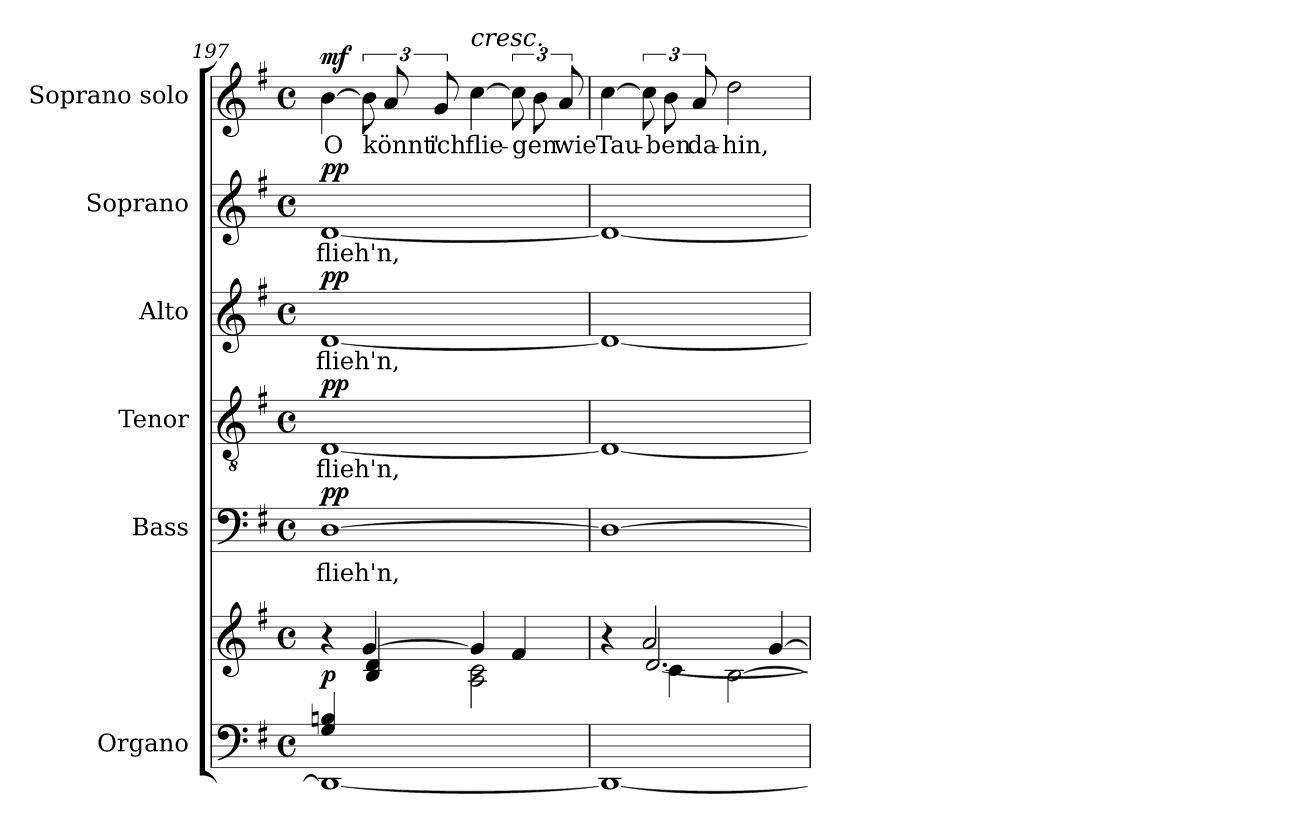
**kern	**kern	**dynam	**kern	**text	**dynam	**kern	**text	**dynam	**kern	**text	**dynam	**kern	**text	**dynam	**kern	**text	**dynam
*part6	*part6	*part6	*part5	*part5	*part5	*part4	*part4	*part4	*part3	*part3	*part3	*part2	*part2	*part2	*part1	*part1	*part1
*staff7	*staff6	*staff6/7	*staff5	*staff5	*staff5	*staff4	*staff4	*staff4	*staff3	*staff3	*staff3	*staff2	*staff2	*staff2	*staff1	*staff1	*staff1
*I"Organo	*	*	*I"Bass	*	*	*I"Tenor	*	*	*I"Alto	*	*	*I"Soprano	*	*	*I"Soprano solo	*	*
*I'Org.	*	*	*I'B.	*	*	*I'T.	*	*	*I'A.	*	*	*I'S.	*	*	*I'S.s	*	*
*clefF4	*clefG2	*	*clefF4	*	*	*clefGv2	*	*	*clefG2	*	*	*clefG2	*	*	*clefG2	*	*
*k[f#]	*k[f#]	*	*k[f#]	*	*	*k[f#]	*	*	*k[f#]	*	*	*k[f#]	*	*	*k[f#]	*	*
*M4/4	*M4/4	*	*M4/4	*	*	*M4/4	*	*	*M4/4	*	*	*M4/4	*	*	*M4/4	*	*
*met(c)	*met(c)	*	*met(c)	*	*	*met(c)	*	*	*met(c)	*	*	*met(c)	*	*	*met(c)	*	*
=197	=197	=197	=197	=197	=197	=197	=197	=197	=197	=197	=197	=197	=197	=197	=197	=197	=197
*^	*^	*	*	*	*	*	*	*	*	*	*	*	*	*	*	*	*
!	!	!	!	!LO:DY:a=2	!	!LO:LY:b	!LO:DY:a	!	!LO:LY:b	!LO:DY:a	!	!LO:LY:b	!LO:DY:a	!	!LO:LY:b	!LO:DY:a	!	!LO:LY:b	!LO:DY:a
4G/ 4Bn/	1DD_	4r	4ryy	p	[1D	flieh'n,	pp	[1D	flieh'n,	pp	[1d	flieh'n,	pp	[1d	flieh'n,	pp	[4b\	O	mf
4ryy	.	[4g/	4B/ 4d/	.	.	.	.	.	.	.	.	.	.	.	.	.	12b\]	.	.
!	!	!	!	!	!	!	!	!	!	!	!	!	!	!	!	!	!	!LO:LY:b	!
.	.	.	.	.	.	.	.	.	.	.	.	.	.	.	.	.	12a/	könnt'	.
!	!	!	!	!	!	!	!	!	!	!	!	!	!	!	!	!	!	!LO:LY:b	!
.	.	.	.	.	.	.	.	.	.	.	.	.	.	.	.	.	12g/	ich	.
!	!	!	!	!	!	!	!	!	!	!	!	!	!	!	!	!	!LO:TX:a:i:t=cresc.	!	!
!	!	!	!	!	!	!	!	!	!	!	!	!	!	!	!	!	!	!LO:LY:b	!
2ryy	.	4g/]	2A\ 2c\	.	.	.	.	.	.	.	.	.	.	.	.	.	[4cc\	flie-	.
.	.	4f#/	.	.	.	.	.	.	.	.	.	.	.	.	.	.	12cc\]	.	.
!	!	!	!	!	!	!	!	!	!	!	!	!	!	!	!	!	!	!LO:LY:b	!
.	.	.	.	.	.	.	.	.	.	.	.	.	.	.	.	.	12b\	-gen	.
!	!	!	!	!	!	!	!	!	!	!	!	!	!	!	!	!	!	!LO:LY:b	!
.	.	.	.	.	.	.	.	.	.	.	.	.	.	.	.	.	12a/	wie	.
=198	=198	=198	=198	=198	=198	=198	=198	=198	=198	=198	=198	=198	=198	=198	=198	=198	=198	=198	=198
*	*	*	*^	*	*	*	*	*	*	*	*	*	*	*	*	*	*	*	*
!	!	!	!	!	!	!	!	!	!	!	!	!	!	!	!	!	!	!	!LO:LY:b	!
4ryy	1DD_	4r	4ryy	4ryy	.	1D_	.	.	1D_	.	.	1d_	.	.	1d_	.	.	[4cc\	-Tau-	.
2.ryy	.	2a/	[2.d/	4c\	.	.	.	.	.	.	.	.	.	.	.	.	.	12cc\]	.	.
!	!	!	!	!	!	!	!	!	!	!	!	!	!	!	!	!	!	!	!LO:LY:b	!
.	.	.	.	.	.	.	.	.	.	.	.	.	.	.	.	.	.	12b\	-ben	.
!	!	!	!	!	!	!	!	!	!	!	!	!	!	!	!	!	!	!	!LO:LY:b	!
.	.	.	.	.	.	.	.	.	.	.	.	.	.	.	.	.	.	12a/	da-	.
!	!	!	!	!	!	!	!	!	!	!	!	!	!	!	!	!	!	!	!LO:LY:b	!
.	.	.	.	[2B\	.	.	.	.	.	.	.	.	.	.	.	.	.	2dd\	-hin,	.
.	.	[4g/	.	.	.	.	.	.	.	.	.	.	.	.	.	.	.	.	.	.
*v	*v	*	*	*	*	*	*	*	*	*	*	*	*	*	*	*	*	*	*	*
*	*v	*v	*v	*	*	*	*	*	*	*	*	*	*	*	*	*	*	*	*
=	=	=	=	=	=	=	=	=	=	=	=	=	=	=	=	=	=
*-	*-	*-	*-	*-	*-	*-	*-	*-	*-	*-	*-	*-	*-	*-	*-	*-	*-
